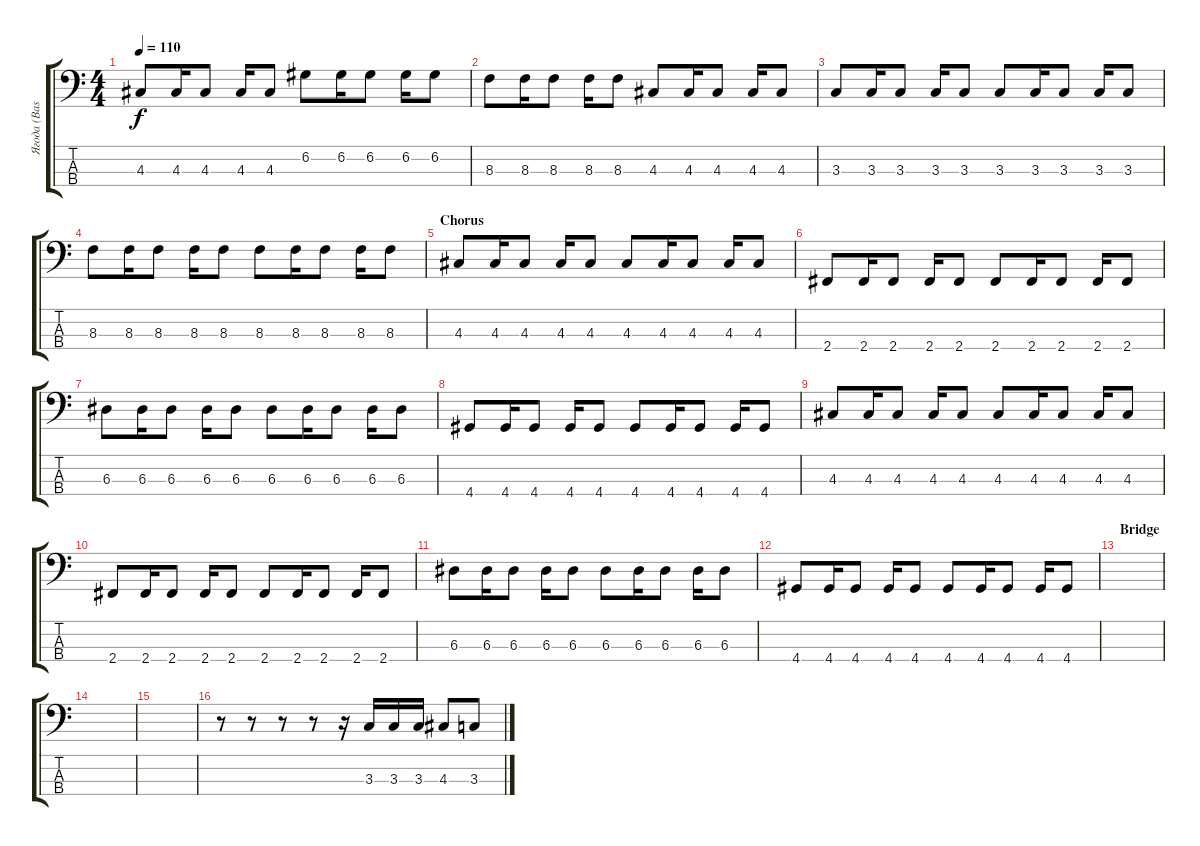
\track ("Ягода (Bass)" "Ягода (Bas") {instrument electricbassfinger}
\staff {score tabs}
\tuning (G2 D2 A1 E1) {hide}
\ts (4 4)
\tempo 110
\clef f4
\ks c
4.3.8{dy f} 4.3.16 4.3.8 4.3.16 4.3.8 6.2.8 6.2.16 6.2.8 6.2.16 6.2.8 |
8.3.8 8.3.16 8.3.8 8.3.16 8.3.8 4.3.8 4.3.16 4.3.8 4.3.16 4.3.8 |
3.3.8 3.3.16 3.3.8 3.3.16 3.3.8 3.3.8 3.3.16 3.3.8 3.3.16 3.3.8 |
8.3.8 8.3.16 8.3.8 8.3.16 8.3.8 8.3.8 8.3.16 8.3.8 8.3.16 8.3.8 |
\section ("" "Chorus")
4.3.8 4.3.16 4.3.8 4.3.16 4.3.8 4.3.8 4.3.16 4.3.8 4.3.16 4.3.8 |
2.4.8 2.4.16 2.4.8 2.4.16 2.4.8 2.4.8 2.4.16 2.4.8 2.4.16 2.4.8 |
6.3.8 6.3.16 6.3.8 6.3.16 6.3.8 6.3.8 6.3.16 6.3.8 6.3.16 6.3.8 |
4.4.8 4.4.16 4.4.8 4.4.16 4.4.8 4.4.8 4.4.16 4.4.8 4.4.16 4.4.8 |
4.3.8 4.3.16 4.3.8 4.3.16 4.3.8 4.3.8 4.3.16 4.3.8 4.3.16 4.3.8 |
2.4.8 2.4.16 2.4.8 2.4.16 2.4.8 2.4.8 2.4.16 2.4.8 2.4.16 2.4.8 |
6.3.8 6.3.16 6.3.8 6.3.16 6.3.8 6.3.8 6.3.16 6.3.8 6.3.16 6.3.8 |
4.4.8 4.4.16 4.4.8 4.4.16 4.4.8 4.4.8 4.4.16 4.4.8 4.4.16 4.4.8 |
\section ("" "Bridge")
|
|
|
r.8 r.8 r.8 r.8 r.16 3.3.16 3.3.16 3.3.16 4.3.8 3.3.8
